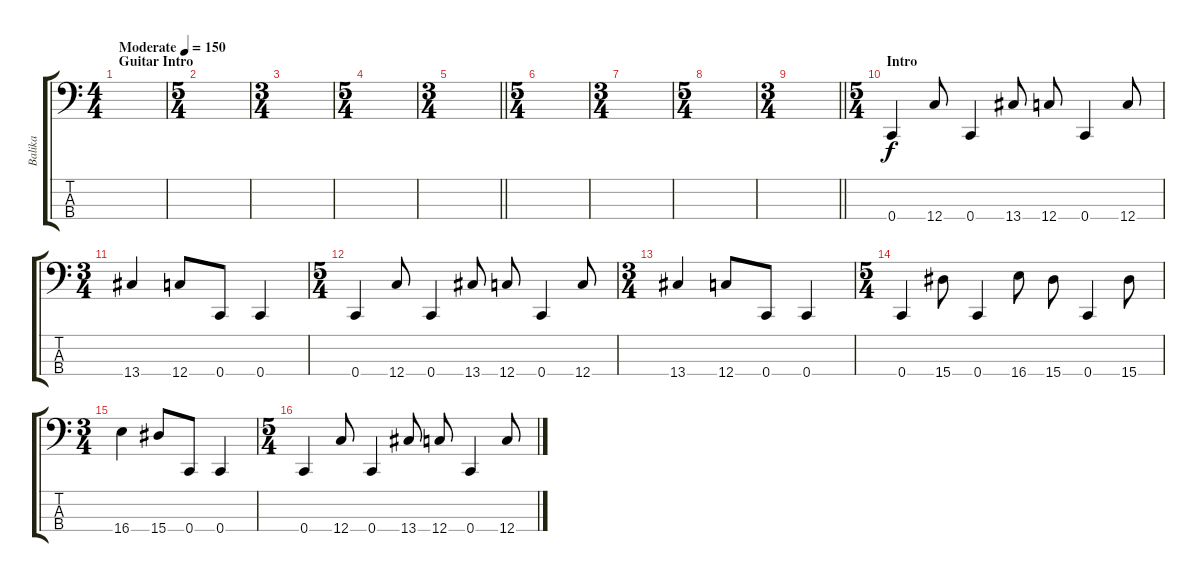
\track ("Balika" "Balika") {instrument electricbassfinger}
\staff {score tabs}
\tuning (Eb2 Bb1 F1 C1) {hide}
\ts (4 4)
\section ("" "Guitar Intro")
\tempo (150 "Moderate")
\clef f4
\ks c
|
\ts (5 4)
|
\ts (3 4)
|
\ts (5 4)
|
\ts (3 4)
\barLineRight lightlight
|
\ts (5 4)
|
\ts (3 4)
|
\ts (5 4)
|
\ts (3 4)
\barLineRight lightlight
|
\ts (5 4)
\section ("" "Intro")
0.4.4 12.4.8 0.4.4 13.4.8 12.4.8 0.4.4 12.4.8 |
\ts (3 4)
13.4.4 12.4.8 0.4.8 0.4.4 |
\ts (5 4)
0.4.4 12.4.8 0.4.4 13.4.8 12.4.8 0.4.4 12.4.8 |
\ts (3 4)
13.4.4 12.4.8 0.4.8 0.4.4 |
\ts (5 4)
0.4.4 15.4.8 0.4.4 16.4.8 15.4.8 0.4.4 15.4.8 |
\ts (3 4)
16.4.4 15.4.8 0.4.8 0.4.4 |
\ts (5 4)
0.4.4 12.4.8 0.4.4 13.4.8 12.4.8 0.4.4 12.4.8
